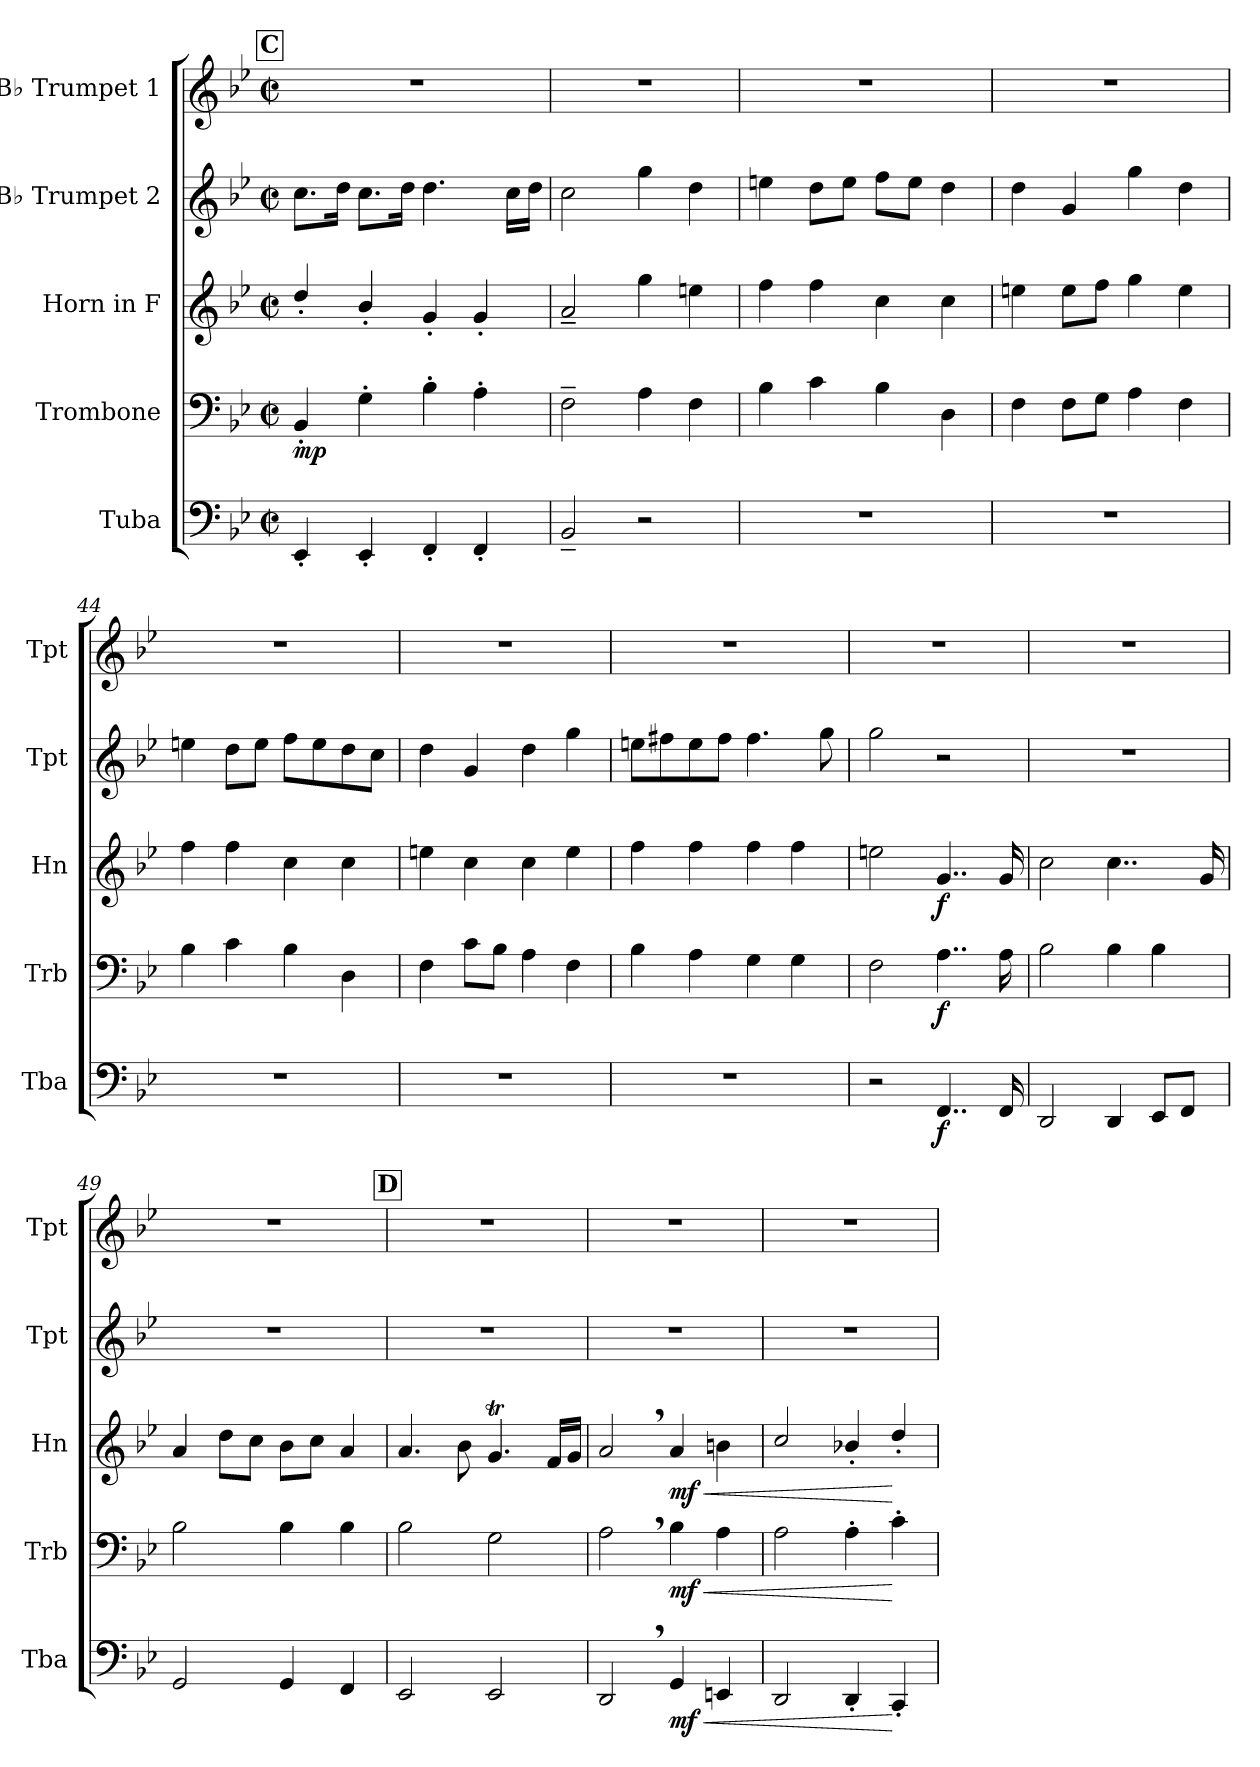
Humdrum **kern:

**kern	**dynam	**kern	**dynam	**kern	**dynam	**kern	**kern
*part5	*part5	*part4	*part4	*part3	*part3	*part2	*part1
*staff5	*staff5	*staff4	*staff4	*staff3	*staff3	*staff2	*staff1
*I"Tuba	*	*I"Trombone	*	*I"Horn in F	*	*I"B♭ Trumpet 2	*I"B♭ Trumpet 1
*I'Tba	*	*I'Trb	*	*I'Hn	*	*I'Tpt	*I'Tpt
*clefF4	*	*clefF4	*	*clefG2	*	*clefG2	*clefG2
*	*	*	*	*ITrd4c7	*	*ITrd1c2	*ITrd1c2
*k[b-e-]	*	*k[b-e-]	*	*k[b-e-a-]	*	*k[b-e-a-d-]	*k[b-e-a-d-]
*M2/2	*	*M2/2	*	*M2/2	*	*M2/2	*M2/2
*met(c|)	*	*met(c|)	*	*met(c|)	*	*met(c|)	*met(c|)
!!LO:REH:place=s1:a:B:fs=14:t=C
=40	=40	=40	=40	=40	=40	=40	=40
!	!	!	!LO:DY:b	!	!	!	!
4EE-'/	.	4BB-'/	mp	4g'/	.	8.b-\L	1r
.	.	.	.	.	.	16cc\Jk	.
4EE-'/	.	4G'\	.	4e-'/	.	8.b-\L	.
.	.	.	.	.	.	16cc\Jk	.
4FF'/	.	4B-'\	.	4c'/	.	4.cc\	.
4FF'/	.	4A'\	.	4c'/	.	.	.
.	.	.	.	.	.	16b-\LL	.
.	.	.	.	.	.	16cc\JJ	.
=41	=41	=41	=41	=41	=41	=41	=41
2BB-~/	.	2F~\	.	2d~/	.	2b-\	1r
2r	.	4A\	.	4cc\	.	4ff\	.
.	.	4F\	.	4an\	.	4cc\	.
=42	=42	=42	=42	=42	=42	=42	=42
1r	.	4B-\	.	4b-\	.	4ddn\	1r
.	.	4c\	.	4b-\	.	8cc\L	.
.	.	.	.	.	.	8dd\J	.
.	.	4B-\	.	4f\	.	8ee-\L	.
.	.	.	.	.	.	8dd\J	.
.	.	4D\	.	4f\	.	4cc\	.
=43	=43	=43	=43	=43	=43	=43	=43
1r	.	4F\	.	4an\	.	4cc\	1r
.	.	8F\L	.	8a\L	.	4f/	.
.	.	8G\J	.	8b-\J	.	.	.
.	.	4A\	.	4cc\	.	4ff\	.
.	.	4F\	.	4a\	.	4cc\	.
=44	=44	=44	=44	=44	=44	=44	=44
1r	.	4B-\	.	4b-\	.	4ddn\	1r
.	.	4c\	.	4b-\	.	8cc\L	.
.	.	.	.	.	.	8dd\J	.
.	.	4B-\	.	4f\	.	8ee-\L	.
.	.	.	.	.	.	8dd\	.
.	.	4D\	.	4f\	.	8cc\	.
.	.	.	.	.	.	8b-\J	.
!!LO:PB:g=z
=45	=45	=45	=45	=45	=45	=45	=45
1r	.	4F\	.	4an\	.	4cc\	1r
.	.	8c\L	.	4f\	.	4f/	.
.	.	8B-\J	.	.	.	.	.
.	.	4A\	.	4f\	.	4cc\	.
.	.	4F\	.	4a\	.	4ff\	.
=46	=46	=46	=46	=46	=46	=46	=46
1r	.	4B-\	.	4b-\	.	8ddn\L	1r
.	.	.	.	.	.	8een\	.
.	.	4A\	.	4b-\	.	8dd\	.
.	.	.	.	.	.	8ee\J	.
.	.	4G\	.	4b-\	.	4.ee\	.
.	.	4G\	.	4b-\	.	.	.
.	.	.	.	.	.	8ff\	.
=47	=47	=47	=47	=47	=47	=47	=47
2r	.	2F\	.	2an\	.	2ff\	1r
!	!LO:DY:b	!	!LO:DY:b	!	!LO:DY:b	!	!
4..FF/	f	4..A\	f	4..c/	f	2r	.
16FF/	.	16A\	.	16c/	.	.	.
=48	=48	=48	=48	=48	=48	=48	=48
2DD/	.	2B-\	.	2f\	.	1r	1r
4DD/	.	4B-\	.	4..f\	.	.	.
8EE-/L	.	4B-\	.	.	.	.	.
8FF/J	.	.	.	.	.	.	.
.	.	.	.	16c/	.	.	.
=49	=49	=49	=49	=49	=49	=49	=49
2GG/	.	2B-\	.	4d/	.	1r	1r
.	.	.	.	8g\L	.	.	.
.	.	.	.	8f\J	.	.	.
4GG/	.	4B-\	.	8e-\L	.	.	.
.	.	.	.	8f\J	.	.	.
4FF/	.	4B-\	.	4d/	.	.	.
!!LO:REH:place=s1:a:B:fs=14:t=D
=50	=50	=50	=50	=50	=50	=50	=50
2EE-/	.	2B-\	.	4.d/	.	1r	1r
.	.	.	.	8e-\	.	.	.
2EE-/	.	2G\	.	4.cT/	.	.	.
.	.	.	.	16B-/LL	.	.	.
.	.	.	.	16c/JJ	.	.	.
=51	=51	=51	=51	=51	=51	=51	=51
2DD,/	.	2A,\	.	2d,/	.	1r	1r
!	!LO:HP:b	!	!LO:HP:b	!	!LO:HP:b	!	!
!	!LO:DY:n=1:b	!	!LO:DY:n=1:b	!	!LO:DY:n=1:b	!	!
4GG/	< mf	4B-\	< mf	4d/	< mf	.	.
4EEn/	.	4A\	.	4en\	.	.	.
!!LO:LB:g=z
=52	=52	=52	=52	=52	=52	=52	=52
2DD/	.	2A\	.	2f/	.	1r	1r
4DD'/	.	4A'\	.	4e-X'/	.	.	.
4CC'/	[	4c'\	[	4g'/	[	.	.
=	=	=	=	=	=	=	=
*-	*-	*-	*-	*-	*-	*-	*-
